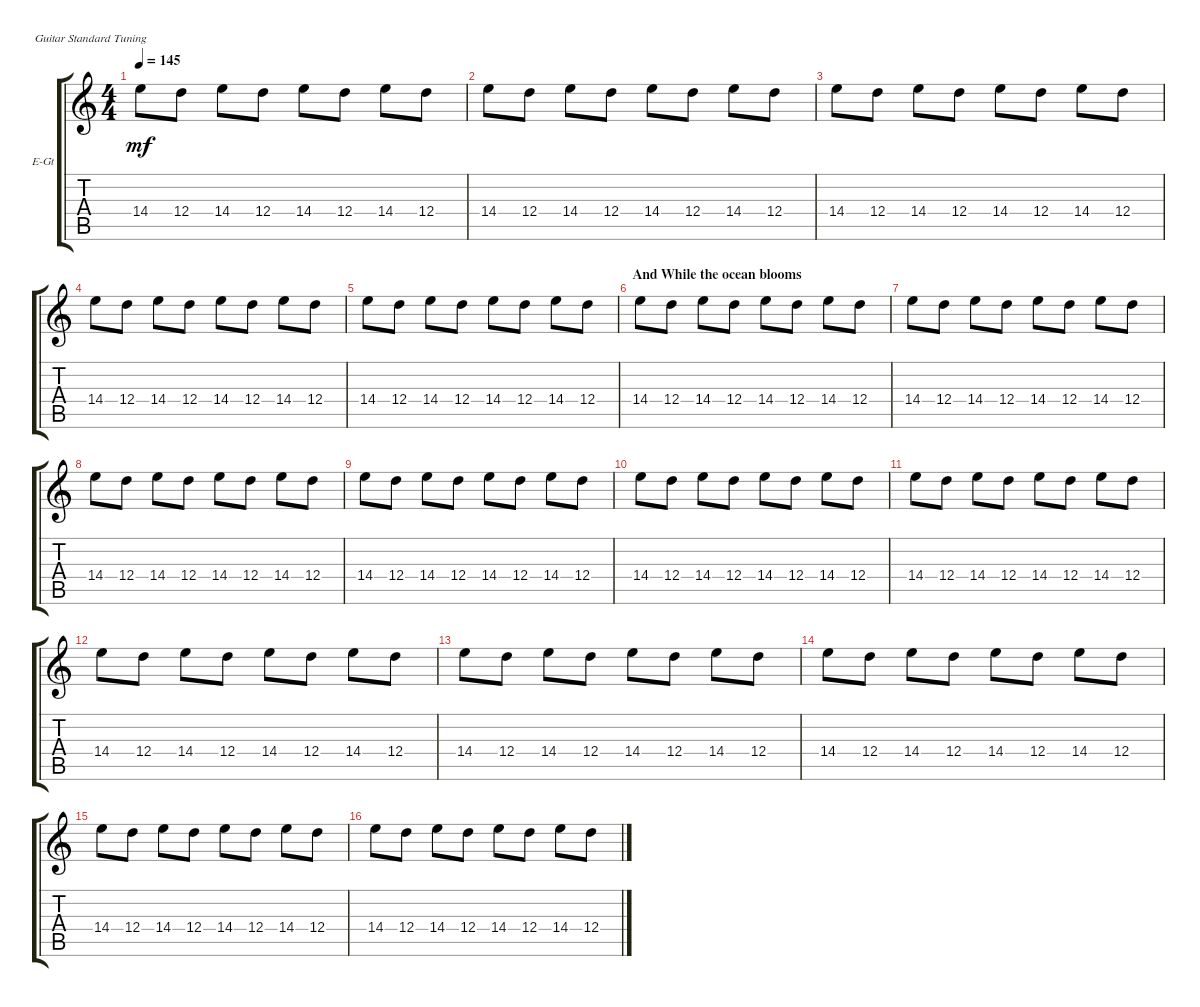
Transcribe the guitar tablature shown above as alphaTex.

\defaultSystemsLayout 4
\bracketExtendMode groupsimilarinstruments
\firstSystemTrackNameOrientation horizontal
\otherSystemsTrackNameOrientation horizontal
\track ("Electric Guitar" "E-Gt") {instrument electricguitarclean}
\staff {score tabs}
\tuning (E4 B3 G3 D3 A2 E2)
\ts (4 4)
\tempo 145
\clef g2
\ks c
14.4.8{dy mf} 12.4.8 14.4.8 12.4.8 14.4.8 12.4.8 14.4.8 12.4.8 |
14.4.8 12.4.8 14.4.8 12.4.8 14.4.8 12.4.8 14.4.8 12.4.8 |
14.4.8 12.4.8 14.4.8 12.4.8 14.4.8 12.4.8 14.4.8 12.4.8 |
14.4.8 12.4.8 14.4.8 12.4.8 14.4.8 12.4.8 14.4.8 12.4.8 |
14.4.8 12.4.8 14.4.8 12.4.8 14.4.8 12.4.8 14.4.8 12.4.8 |
\section ("" "And While the ocean blooms")
14.4.8 12.4.8 14.4.8 12.4.8 14.4.8 12.4.8 14.4.8 12.4.8 |
14.4.8 12.4.8 14.4.8 12.4.8 14.4.8 12.4.8 14.4.8 12.4.8 |
14.4.8 12.4.8 14.4.8 12.4.8 14.4.8 12.4.8 14.4.8 12.4.8 |
14.4.8 12.4.8 14.4.8 12.4.8 14.4.8 12.4.8 14.4.8 12.4.8 |
14.4.8 12.4.8 14.4.8 12.4.8 14.4.8 12.4.8 14.4.8 12.4.8 |
14.4.8 12.4.8 14.4.8 12.4.8 14.4.8 12.4.8 14.4.8 12.4.8 |
14.4.8 12.4.8 14.4.8 12.4.8 14.4.8 12.4.8 14.4.8 12.4.8 |
14.4.8 12.4.8 14.4.8 12.4.8 14.4.8 12.4.8 14.4.8 12.4.8 |
14.4.8 12.4.8 14.4.8 12.4.8 14.4.8 12.4.8 14.4.8 12.4.8 |
14.4.8 12.4.8 14.4.8 12.4.8 14.4.8 12.4.8 14.4.8 12.4.8 |
14.4.8 12.4.8 14.4.8 12.4.8 14.4.8 12.4.8 14.4.8 12.4.8
